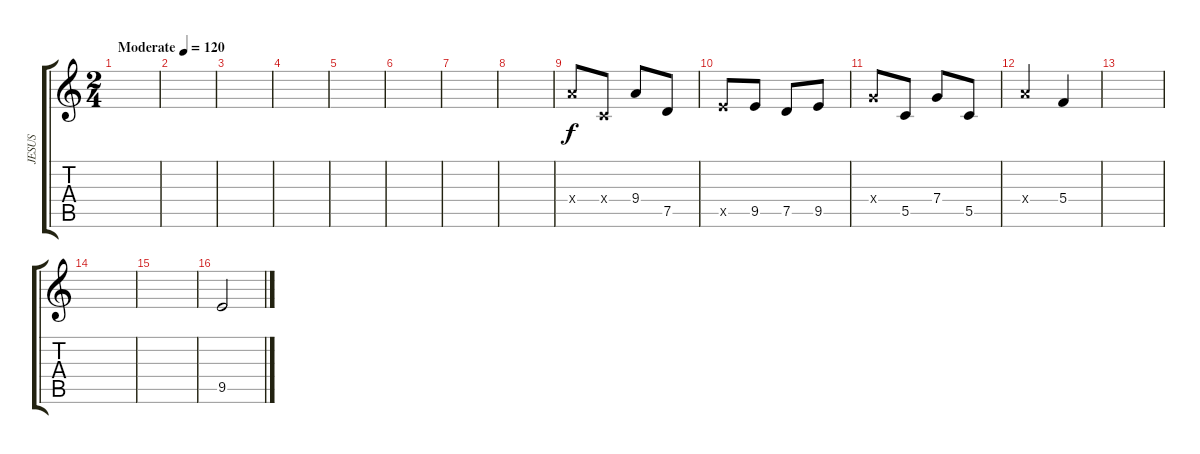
\track ("JESUS" "JESUS") {instrument overdrivenguitar}
\staff {score tabs}
\tuning (D4 A3 F3 C3 G2 C2) {hide}
\ts (2 4)
\tempo (120 "Moderate")
\clef g2
\ks c
|
|
|
|
|
|
|
|
9.4{x}.8 0.4{x}.8 9.4.8 7.5.8 |
9.5{x}.8 9.5.8 7.5.8 9.5.8 |
7.4{x}.8 5.5.8 7.4.8 5.5.8 |
9.4{x}.4 5.4.4 |
|
|
|
9.5.2
